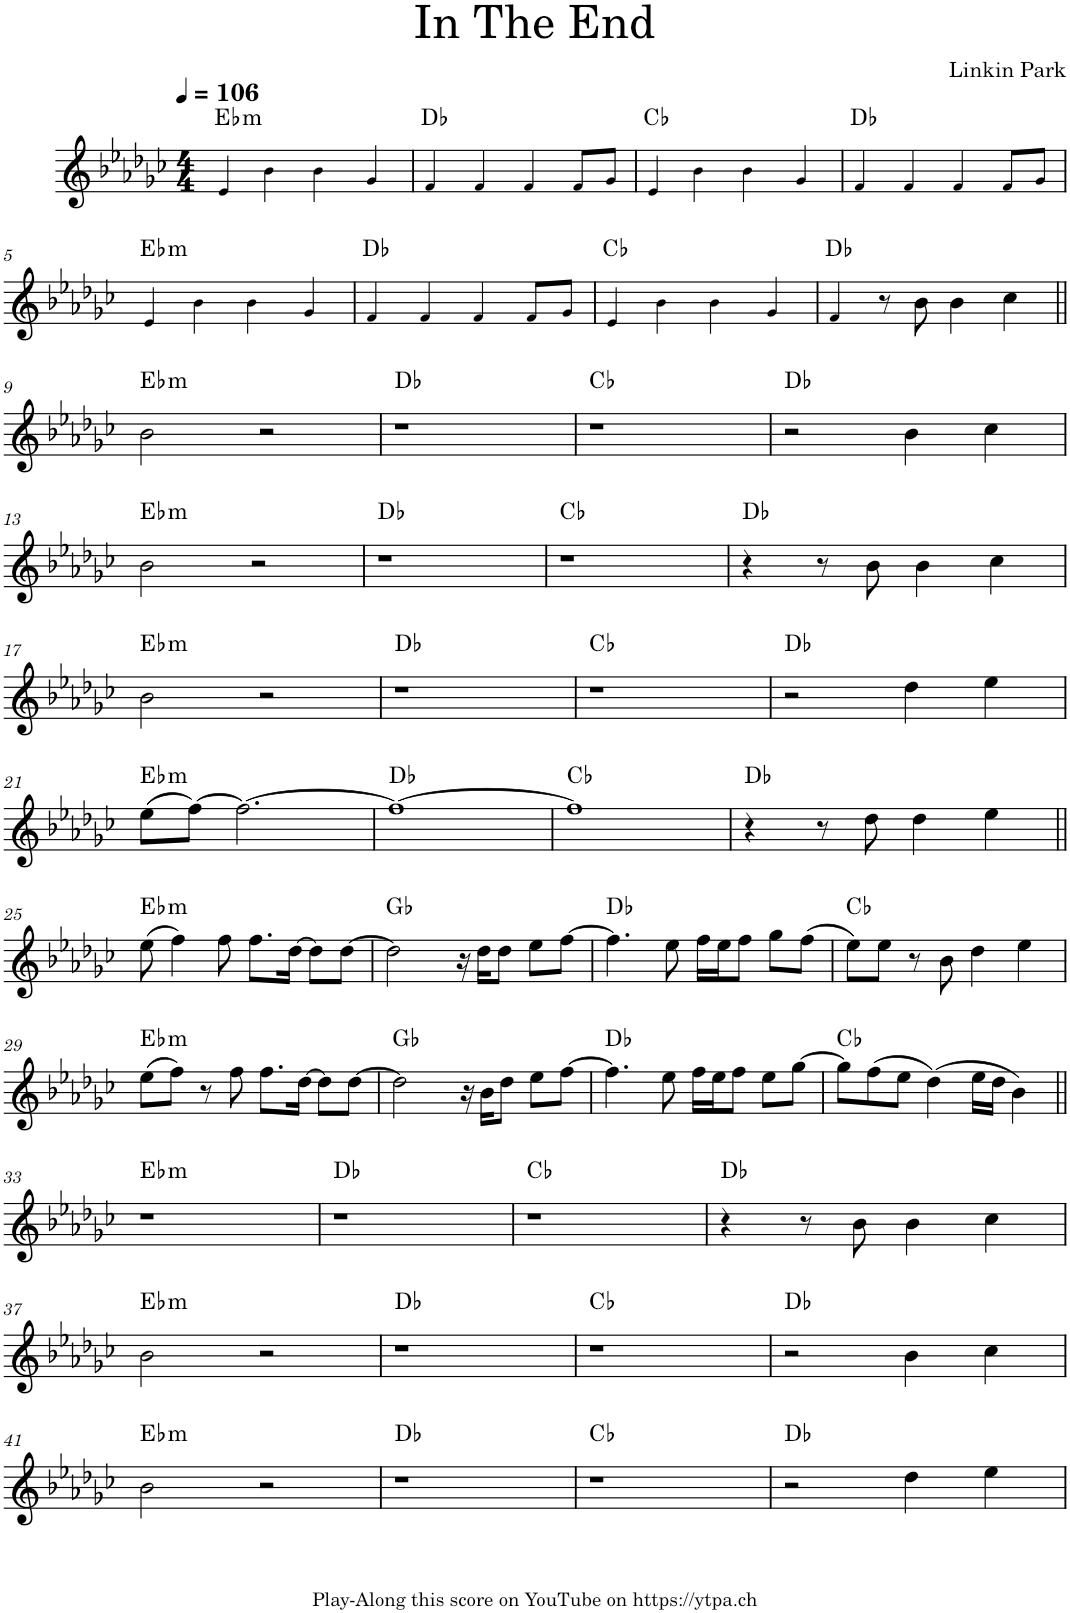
**kern	**harte
*part1	*part1
*staff1	*
*I"Piano	*
*I'Pno.	*
*clefG2	*
*k[b-e-a-d-g-c-]	*
*M4/4	*
*MM106	*
=1	=1
!	!LO:H:kt=m
4e-!/	Eb:min
4b-!\	.
4b-!\	.
4g-!/	.
=2	=2
4f!/	Db:maj
4f!/	.
4f!/	.
8f!/L	.
8g-!/J	.
=3	=3
4e-!/	Cb:maj
4b-!\	.
4b-!\	.
4g-!/	.
=4	=4
4f!/	Db:maj
4f!/	.
4f!/	.
8f!/L	.
8g-!/J	.
!!LO:LB:g=z
=5	=5
!	!LO:H:kt=m
4e-!/	Eb:min
4b-!\	.
4b-!\	.
4g-!/	.
=6	=6
4f!/	Db:maj
4f!/	.
4f!/	.
8f!/L	.
8g-!/J	.
=7	=7
4e-!/	Cb:maj
4b-!\	.
4b-!\	.
4g-!/	.
=8	=8
4f!/	Db:maj
8r	.
8b-\	.
4b-\	.
4cc-\	.
!!LO:LB:g=z
=9||	=9||
!	!LO:H:kt=m
2b-\	Eb:min
2r	.
=10	=10
1r	Db:maj
=11	=11
1r	Cb:maj
=12	=12
2r	Db:maj
4b-\	.
4cc-\	.
!!LO:LB:g=z
=13	=13
!	!LO:H:kt=m
2b-\	Eb:min
2r	.
=14	=14
1r	Db:maj
=15	=15
1r	Cb:maj
=16	=16
4r	Db:maj
8r	.
8b-\	.
4b-\	.
4cc-\	.
!!LO:LB:g=z
=17	=17
!	!LO:H:kt=m
2b-\	Eb:min
2r	.
=18	=18
1r	Db:maj
=19	=19
1r	Cb:maj
=20	=20
2r	Db:maj
4dd-\	.
4ee-\	.
!!LO:LB:g=z
=21	=21
!	!LO:H:kt=m
(8ee-\L	Eb:min
[8ff\J)	.
2.ff\_	.
=22	=22
1ff_	Db:maj
=23	=23
1ff]	Cb:maj
=24	=24
4r	Db:maj
8r	.
8dd-\	.
4dd-\	.
4ee-\	.
!!LO:LB:g=z
=25||	=25||
!	!LO:H:kt=m
(8ee-\	Eb:min
4ff\)	.
8ff\	.
8.ff\L	.
[16dd-\Jk	.
8dd-\L]	.
[8dd-\J	.
=26	=26
2dd-\]	Gb:maj
16r	.
16dd-\KL	.
8dd-\J	.
8ee-\L	.
[8ff\J	.
=27	=27
4.ff\]	Db:maj
8ee-\	.
16ff\LL	.
16ee-\J	.
8ff\J	.
8gg-\L	.
(8ff\J	.
=28	=28
8ee-\L)	Cb:maj
8ee-\J	.
8r	.
8b-\	.
4dd-\	.
4ee-\	.
!!LO:LB:g=z
=29	=29
!	!LO:H:kt=m
(8ee-\L	Eb:min
8ff\J)	.
8r	.
8ff\	.
8.ff\L	.
[16dd-\Jk	.
8dd-\L]	.
[8dd-\J	.
=30	=30
2dd-\]	Gb:maj
16r	.
16b-\KL	.
8dd-\J	.
8ee-\L	.
[8ff\J	.
=31	=31
4.ff\]	Db:maj
8ee-\	.
16ff\LL	.
16ee-\J	.
8ff\J	.
8ee-\L	.
[8gg-\J	.
=32	=32
8gg-\L]	Cb:maj
(8ff\	.
8ee-\J	.
(4dd-\)	.
16ee-\LL	.
16dd-\JJ	.
4b-\)	.
!!LO:LB:g=z
=33||	=33||
!	!LO:H:kt=m
1r	Eb:min
=34	=34
1r	Db:maj
=35	=35
1r	Cb:maj
=36	=36
4r	Db:maj
8r	.
8b-\	.
4b-\	.
4cc-\	.
!!LO:LB:g=z
=37	=37
!	!LO:H:kt=m
2b-\	Eb:min
2r	.
=38	=38
1r	Db:maj
=39	=39
1r	Cb:maj
=40	=40
2r	Db:maj
4b-\	.
4cc-\	.
!!LO:LB:g=z
=41	=41
!	!LO:H:kt=m
2b-\	Eb:min
2r	.
=42	=42
1r	Db:maj
=43	=43
1r	Cb:maj
=44	=44
2r	Db:maj
4dd-\	.
4ee-\	.
=	=
*-	*-
